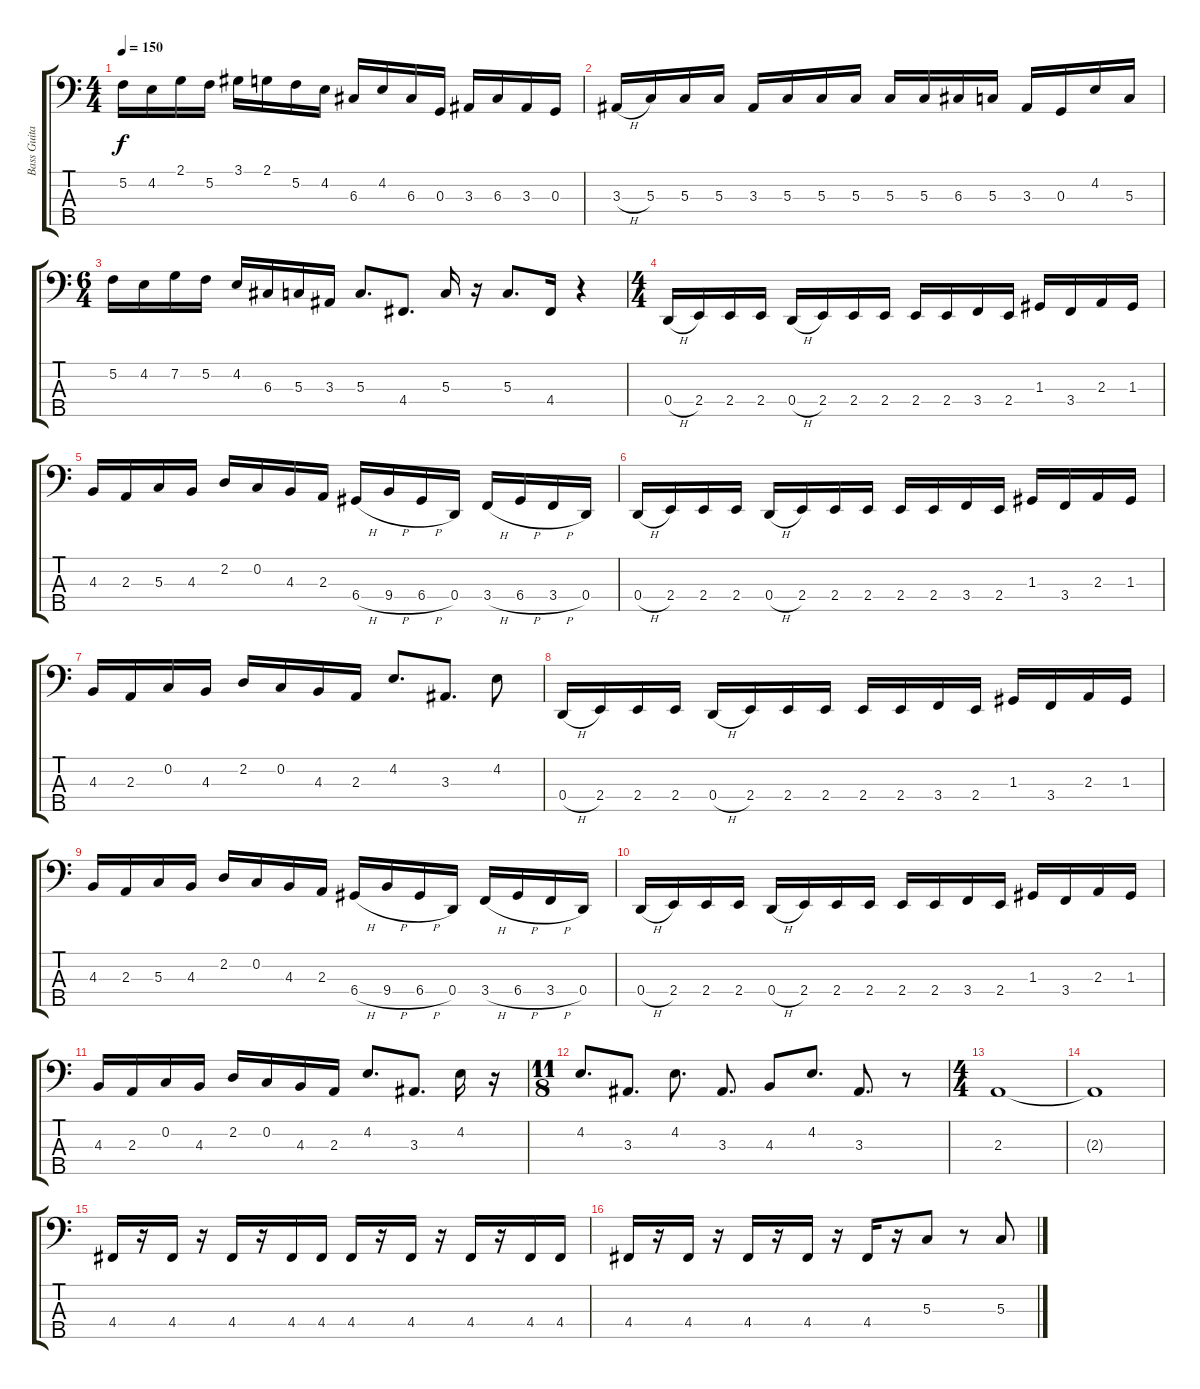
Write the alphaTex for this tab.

\track ("Bass Guitar" "Bass Guita") {instrument electricbasspick}
\staff {score tabs}
\tuning (F2 C2 G1 D1 A0) {hide}
\ts (4 4)
\tempo 150
\clef f4
\ks c
5.2.16{dy f} 4.2.16 2.1.16 5.2.16 3.1.16 2.1.16 5.2.16 4.2.16 6.3.16 4.2.16 6.3.16 0.3.16 3.3.16 6.3.16 3.3.16 0.3.16 |
3.3{h}.16 5.3.16 5.3.16 5.3.16 3.3.16 5.3.16 5.3.16 5.3.16 5.3.16 5.3.16 6.3.16 5.3.16 3.3.16 0.3.16 4.2.16 5.3.16 |
\ts (6 4)
5.2.16 4.2.16 7.2.16 5.2.16 4.2.16 6.3.16 5.3.16 3.3.16 5.3.8{d} 4.4.8{d} 5.3.16 r.16 5.3.8{d} 4.4.16 r.4 |
\ts (4 4)
0.4{h}.16 2.4.16 2.4.16 2.4.16 0.4{h}.16 2.4.16 2.4.16 2.4.16 2.4.16 2.4.16 3.4.16 2.4.16 1.3.16 3.4.16 2.3.16 1.3.16 |
4.3.16 2.3.16 5.3.16 4.3.16 2.2.16 0.2.16 4.3.16 2.3.16 6.4{h}.16 9.4{h}.16 6.4{h}.16 0.4.16 3.4{h}.16 6.4{h}.16 3.4{h}.16 0.4.16 |
0.4{h}.16 2.4.16 2.4.16 2.4.16 0.4{h}.16 2.4.16 2.4.16 2.4.16 2.4.16 2.4.16 3.4.16 2.4.16 1.3.16 3.4.16 2.3.16 1.3.16 |
4.3.16 2.3.16 0.2.16 4.3.16 2.2.16 0.2.16 4.3.16 2.3.16 4.2.8{d} 3.3.8{d} 4.2.8 |
0.4{h}.16 2.4.16 2.4.16 2.4.16 0.4{h}.16 2.4.16 2.4.16 2.4.16 2.4.16 2.4.16 3.4.16 2.4.16 1.3.16 3.4.16 2.3.16 1.3.16 |
4.3.16 2.3.16 5.3.16 4.3.16 2.2.16 0.2.16 4.3.16 2.3.16 6.4{h}.16 9.4{h}.16 6.4{h}.16 0.4.16 3.4{h}.16 6.4{h}.16 3.4{h}.16 0.4.16 |
0.4{h}.16 2.4.16 2.4.16 2.4.16 0.4{h}.16 2.4.16 2.4.16 2.4.16 2.4.16 2.4.16 3.4.16 2.4.16 1.3.16 3.4.16 2.3.16 1.3.16 |
4.3.16 2.3.16 0.2.16 4.3.16 2.2.16 0.2.16 4.3.16 2.3.16 4.2.8{d} 3.3.8{d} 4.2.16 r.16 |
\ts (11 8)
4.2.8{d} 3.3.8{d} 4.2.8{d} 3.3.8{d} 4.3.8 4.2.8{d} 3.3.8{d} r.8 |
\ts (4 4)
2.3.1 |
2.3{t}.1 |
4.4.16 r.16 4.4.16 r.16 4.4.16 r.16 4.4.16 4.4.16 4.4.16 r.16 4.4.16 r.16 4.4.16 r.16 4.4.16 4.4.16 |
4.4.16 r.16 4.4.16 r.16 4.4.16 r.16 4.4.16 r.16 4.4.16 r.16 5.3.8 r.8 5.3.8
